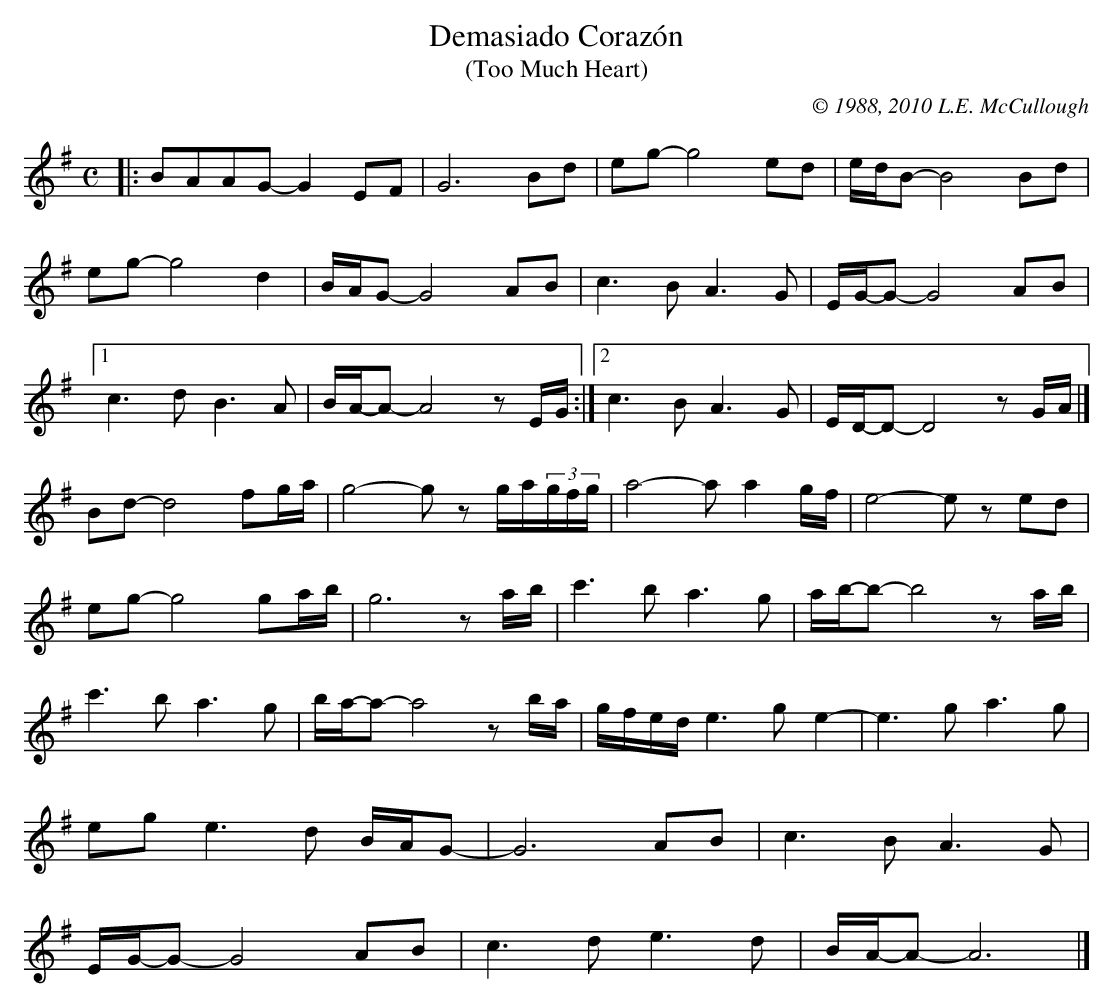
X:1
T:Demasiado Corazón
T:(Too Much Heart)
C:© 1988, 2010 L.E. McCullough
M:C
L:1/8
K:G
|:BAAG-G2 EF|G6 Bd|eg-g4 ed|e/d/B-B4 Bd|
eg-g4 d2|B/A/G-G4 AB|c3B A3G|E/G/-G-G4 AB|
[1 c3d B3A|B/A/-A-A4z E/G/:|[2 c3B A3G|E/D/-D-D4z G/A/|]
Bd-d4 fg/a/|g4-gz g/a/(3g/f/g/|a4-a a2 g/f/|e4-ez ed|
eg-g4 ga/b/|g6z a/b/|c'3b a3g|a/b/-b-b4z a/b/|
c'3b a3g|b/a/-a-a4z b/a/|g/f/e/d/ e3g e2-|e3g a3g|
eg e3d B/A/G-|G6 AB|c3B A3G|
E/G/-G-G4 AB|c3d e3d|B/A/-A-A6|]
